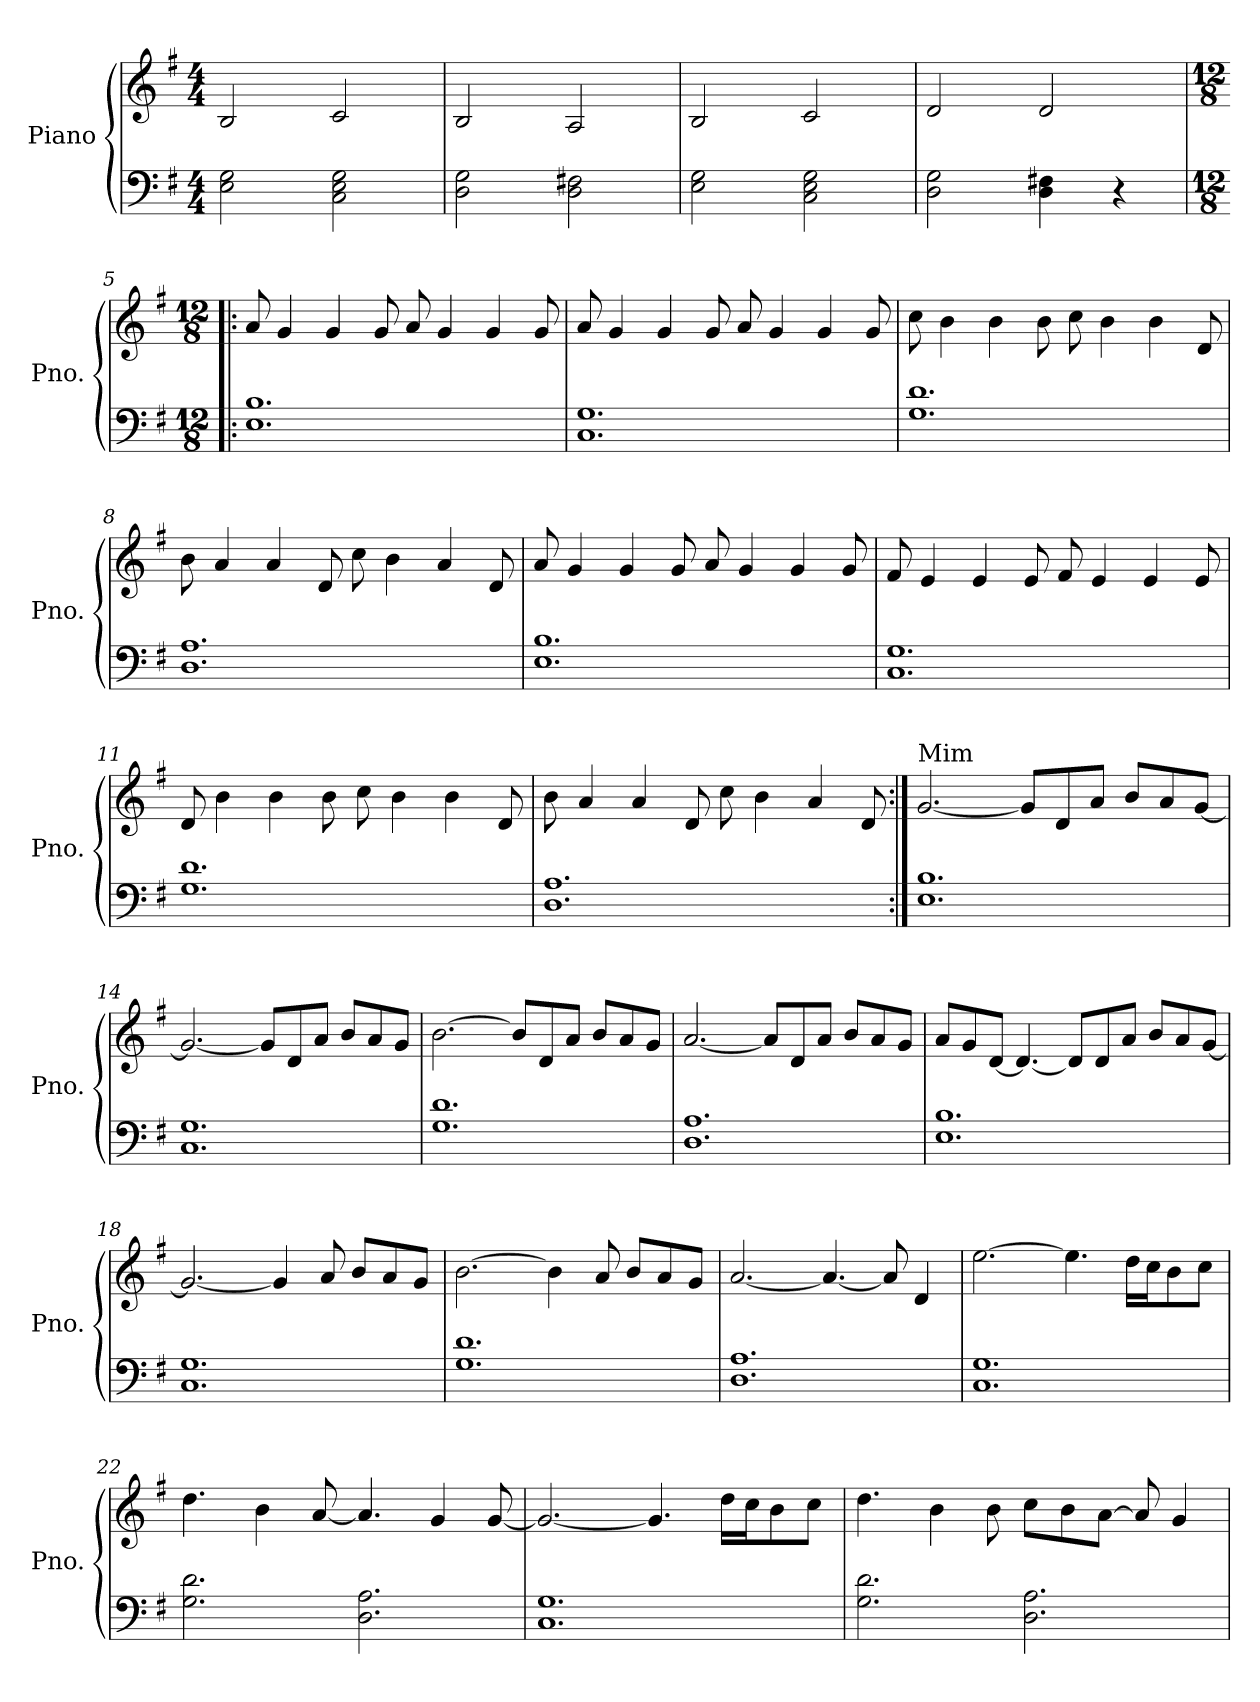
**kern	**kern
*part1	*part1
*staff2	*staff1
*I"Piano	*
*I'Pno.	*
*clefF4	*clefG2
*k[f#]	*k[f#]
*M4/4	*M4/4
*MM40	*MM40
=1	=1
2E\ 2G\	2B/
2C\ 2E\ 2G\	2c/
=2	=2
2D\ 2G\	2B/
2D\ 2F#X\	2A/
=3	=3
2E\ 2G\	2B/
2C\ 2E\ 2G\	2c/
=4	=4
2D\ 2G\	2d/
4D\ 4F#X\	2d/
4r	.
=5!|:	=5!|:
*M12/8	*M12/8
*	*MM117
1.E 1.B	8a/
.	4g/
.	4g/
.	8g/
.	8a/
.	4g/
.	4g/
.	8g/
=6	=6
1.C 1.G	8a/
.	4g/
.	4g/
.	8g/
.	8a/
.	4g/
.	4g/
.	8g/
!!LO:LB:g=z
=7	=7
1.G 1.d	8cc\
.	4b\
.	4b\
.	8b\
.	8cc\
.	4b\
.	4b\
.	8d/
=8	=8
1.D 1.A	8b\
.	4a/
.	4a/
.	8d/
.	8cc\
.	4b\
.	4a/
.	8d/
=9	=9
1.E 1.B	8a/
.	4g/
.	4g/
.	8g/
.	8a/
.	4g/
.	4g/
.	8g/
=10	=10
1.C 1.G	8f#/
.	4e/
.	4e/
.	8e/
.	8f#/
.	4e/
.	4e/
.	8e/
!!LO:LB:g=z
=11	=11
1.G 1.d	8d/
.	4b\
.	4b\
.	8b\
.	8cc\
.	4b\
.	4b\
.	8d/
=12	=12
1.D 1.A	8b\
.	4a/
.	4a/
.	8d/
.	8cc\
.	4b\
.	4a/
.	8d/
=13:|!	=13:|!
*	*MM63
!	!LO:TX:a:t=Mim
1.E 1.B	[2.g/
.	8g/L]
.	8d/
.	8a/J
.	8b/L
.	8a/
.	[8g/J
=14	=14
1.C 1.G	2.g/_
.	8g/L]
.	8d/
.	8a/J
.	8b/L
.	8a/
.	8g/J
!!LO:LB:g=z
=15	=15
1.G 1.d	[2.b\
.	8b/L]
.	8d/
.	8a/J
.	8b/L
.	8a/
.	8g/J
=16	=16
1.D 1.A	[2.a/
.	8a/L]
.	8d/
.	8a/J
.	8b/L
.	8a/
.	8g/J
=17	=17
1.E 1.B	8a/L
.	8g/
.	[8d/J
.	4.d/_
.	8d/L]
.	8d/
.	8a/J
.	8b/L
.	8a/
.	[8g/J
=18	=18
1.C 1.G	2.g/_
.	4g/]
.	8a/
.	8b/L
.	8a/
.	8g/J
=19	=19
1.G 1.d	[2.b\
.	4b\]
.	8a/
.	8b/L
.	8a/
.	8g/J
!!LO:LB:g=z
=20	=20
1.D 1.A	[2.a/
.	4.a/_
.	8a/]
.	4d/
=21	=21
1.C 1.G	[2.ee\
.	4.ee\]
.	16dd\LL
.	16cc\J
.	8b\
.	8cc\J
=22	=22
2.G\ 2.d\	4.dd\
.	4b\
.	[8a/
2.D\ 2.A\	4.a/]
.	4g/
.	[8g/
=23	=23
1.C 1.G	2.g/_
.	4.g/]
.	16dd\LL
.	16cc\J
.	8b\
.	8cc\J
=24	=24
2.G\ 2.d\	4.dd\
.	4b\
.	8b\
2.D\ 2.A\	8cc\L
.	8b\
.	[8a\J
.	8a/]
.	4g/
=	=
*-	*-
